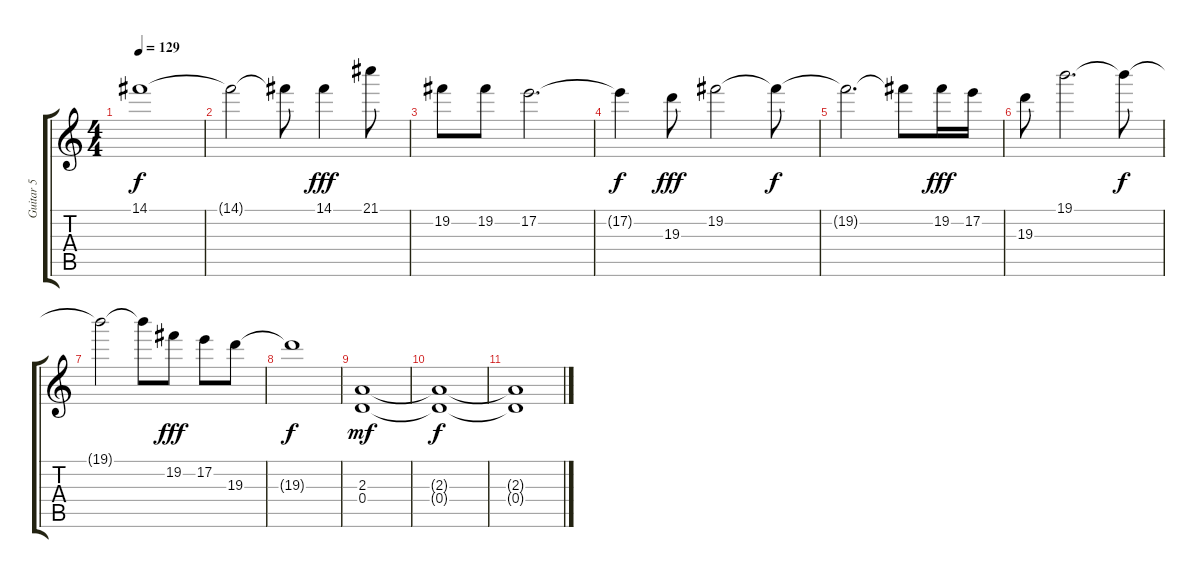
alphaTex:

\track ("Guitar 5" "Guitar 5") {instrument acousticguitarsteel}
\staff {score tabs}
\tuning (E4 B3 G3 D3 A2 E2) {hide}
\ts (4 4)
\tempo 129
\clef g2
\ks c
14.1{t}.1{dy f} |
14.1{t}.2 14.1{t}.8 14.1.4{dy fff} 21.1.8 |
19.2.8 19.2.8 17.2.2{d} |
17.2{t}.4{dy f} 19.3.8{dy fff} 19.2.2 19.2{t}.8{dy f} |
19.2{t}.2{d} 19.2{t}.8 19.2.16{dy fff} 17.2.16 |
19.3.8 19.1.2{d} 19.1{t}.8{dy f} |
19.1{t}.2 19.1{t}.8 19.2.8{dy fff} 17.2.8 19.3.8 |
19.3{t}.1{dy f} |
(2.3 0.4).1{dy mf} |
(2.3{t} 0.4{t}).1{dy f} |
(2.3{t} 0.4{t}).1
